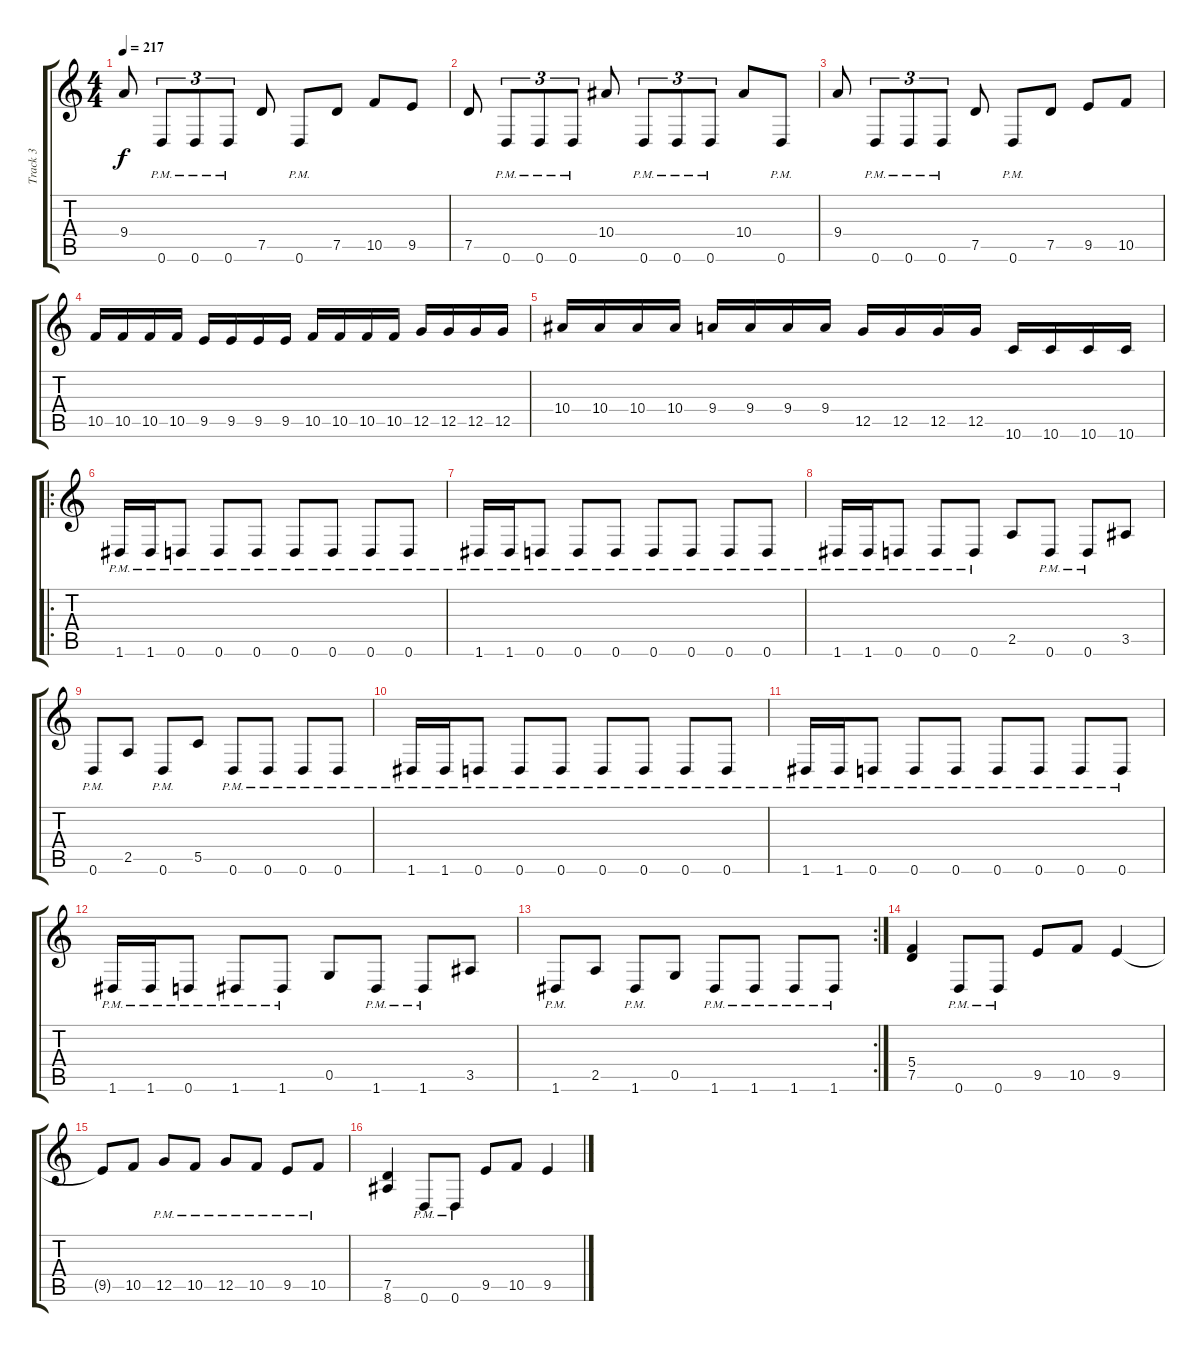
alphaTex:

\track ("Track 3" "Track 3") {instrument distortionguitar}
\staff {score tabs}
\tuning (D4 A3 F3 C3 G2 D2) {hide}
\ts (4 4)
\tempo 217
\clef g2
\ks c
9.4.8{dy f} 0.6{pm}.8{tu (3 2)} 0.6{pm}.8{tu (3 2)} 0.6{pm}.8{tu (3 2)} 7.5.8 0.6{pm}.8 7.5.8 10.5.8 9.5.8 |
7.5.8 0.6{pm}.8{tu (3 2)} 0.6{pm}.8{tu (3 2)} 0.6{pm}.8{tu (3 2)} 10.4.8 0.6{pm}.8{tu (3 2)} 0.6{pm}.8{tu (3 2)} 0.6{pm}.8{tu (3 2)} 10.4.8 0.6{pm}.8 |
9.4.8 0.6{pm}.8{tu (3 2)} 0.6{pm}.8{tu (3 2)} 0.6{pm}.8{tu (3 2)} 7.5.8 0.6{pm}.8 7.5.8 9.5.8 10.5.8 |
10.5.16 10.5.16 10.5.16 10.5.16 9.5.16 9.5.16 9.5.16 9.5.16 10.5.16 10.5.16 10.5.16 10.5.16 12.5.16 12.5.16 12.5.16 12.5.16 |
10.4.16 10.4.16 10.4.16 10.4.16 9.4.16 9.4.16 9.4.16 9.4.16 12.5.16 12.5.16 12.5.16 12.5.16 10.6.16 10.6.16 10.6.16 10.6.16 |
\ro
1.6{pm}.16 1.6{pm}.16 0.6{pm}.8 0.6{pm}.8 0.6{pm}.8 0.6{pm}.8 0.6{pm}.8 0.6{pm}.8 0.6{pm}.8 |
1.6{pm}.16 1.6{pm}.16 0.6{pm}.8 0.6{pm}.8 0.6{pm}.8 0.6{pm}.8 0.6{pm}.8 0.6{pm}.8 0.6{pm}.8 |
1.6{pm}.16 1.6{pm}.16 0.6{pm}.8 0.6{pm}.8 0.6{pm}.8 2.5.8 0.6{pm}.8 0.6{pm}.8 3.5.8 |
0.6{pm}.8 2.5.8 0.6{pm}.8 5.5.8 0.6{pm}.8 0.6{pm}.8 0.6{pm}.8 0.6{pm}.8 |
1.6{pm}.16 1.6{pm}.16 0.6{pm}.8 0.6{pm}.8 0.6{pm}.8 0.6{pm}.8 0.6{pm}.8 0.6{pm}.8 0.6{pm}.8 |
1.6{pm}.16 1.6{pm}.16 0.6{pm}.8 0.6{pm}.8 0.6{pm}.8 0.6{pm}.8 0.6{pm}.8 0.6{pm}.8 0.6{pm}.8 |
1.6{pm}.16 1.6{pm}.16 0.6{pm}.8 1.6{pm}.8 1.6{pm}.8 0.5.8 1.6{pm}.8 1.6{pm}.8 3.5.8 |
\rc 2
1.6{pm}.8 2.5.8 1.6{pm}.8 0.5.8 1.6{pm}.8 1.6{pm}.8 1.6{pm}.8 1.6{pm}.8 |
(5.4 7.5).4 0.6{pm}.8 0.6{pm}.8 9.5.8 10.5.8 9.5.4 |
9.5{t}.8 10.5.8 12.5{pm}.8 10.5{pm}.8 12.5{pm}.8 10.5{pm}.8 9.5{pm}.8 10.5{pm}.8 |
(7.5 8.6).4 0.6{pm}.8 0.6{pm}.8 9.5.8 10.5.8 9.5.4
